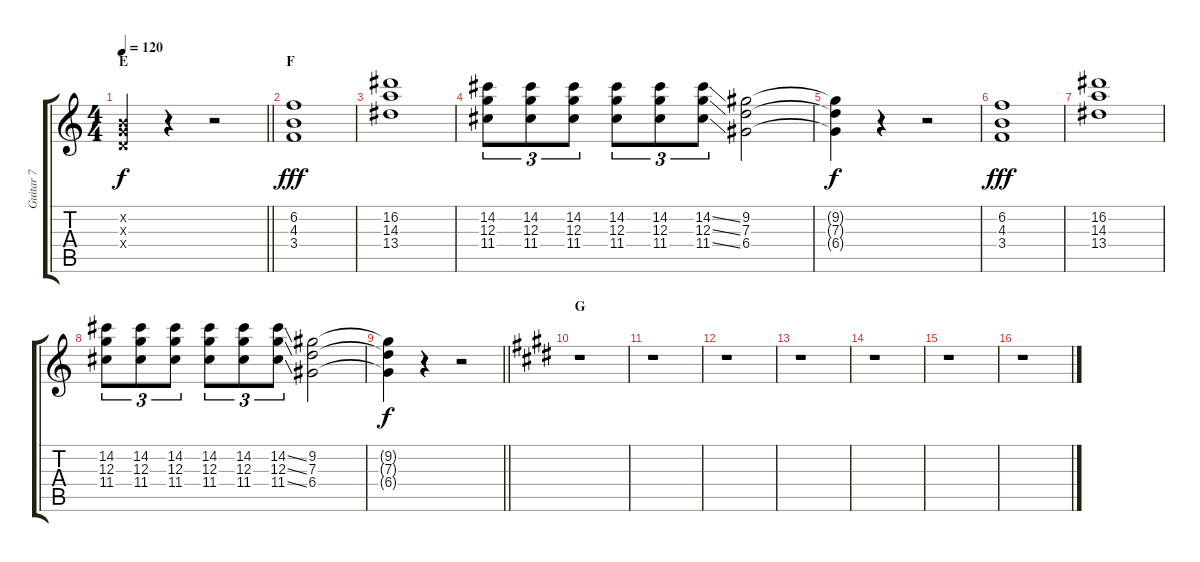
\track ("Guitar 7" "Guitar 7") {instrument distortionguitar}
\staff {score tabs}
\tuning (E4 B3 G3 D3 A2 E2) {hide}
\ts (4 4)
\section ("" "E")
\tempo 120
\clef g2
\barLineRight lightlight
\ks c
(0.2{x} 0.3{x} 0.4{x}).4{dy f} r.4 r.2 |
\section ("" "F")
(6.2 4.3 3.4).1{dy fff} |
(16.2 14.3 13.4).1 |
(14.2 12.3 11.4).8{tu (3 2)} (14.2 12.3 11.4).8{tu (3 2)} (14.2 12.3 11.4).8{tu (3 2)} (14.2 12.3 11.4).8{tu (3 2)} (14.2 12.3 11.4).8{tu (3 2)} (14.2{ss} 12.3{ss} 11.4{ss}).8{tu (3 2)} (9.2 7.3 6.4).2 |
(9.2{t} 7.3{t} 6.4{t}).4{dy f} r.4 r.2 |
(6.2 4.3 3.4).1{dy fff} |
(16.2 14.3 13.4).1 |
(14.2 12.3 11.4).8{tu (3 2)} (14.2 12.3 11.4).8{tu (3 2)} (14.2 12.3 11.4).8{tu (3 2)} (14.2 12.3 11.4).8{tu (3 2)} (14.2 12.3 11.4).8{tu (3 2)} (14.2{ss} 12.3{ss} 11.4{ss}).8{tu (3 2)} (9.2 7.3 6.4).2 |
\barLineRight lightlight
(9.2{t} 7.3{t} 6.4{t}).4{dy f} r.4 r.2 |
\section ("" "G")
\ks e
r.1 |
r.1 |
r.1 |
r.1 |
r.1 |
r.1 |
r.1
